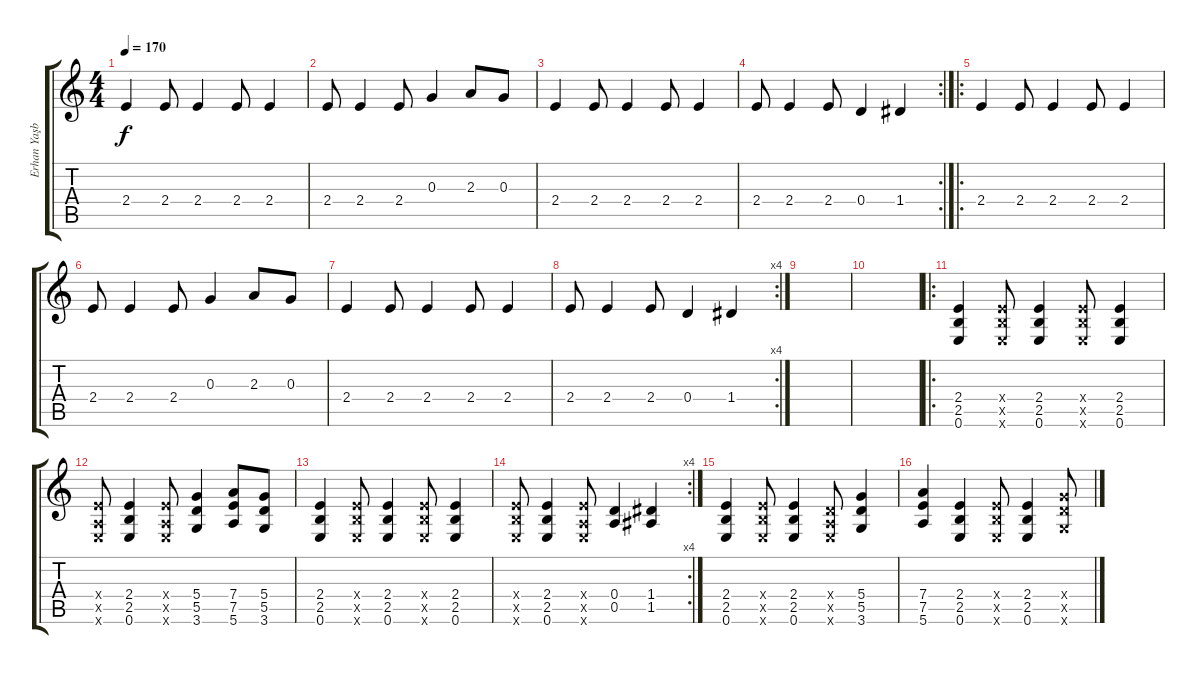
\track ("Erhan Yaşbey" "Erhan Yaşb") {instrument electricguitarclean}
\staff {score tabs}
\tuning (E4 B3 G3 D3 A2 E2) {hide}
\ts (4 4)
\tempo 170
\clef g2
\ks c
2.4.4{dy f instrument electricguitarclean} 2.4.8 2.4.4 2.4.8 2.4.4 |
2.4.8 2.4.4 2.4.8 0.3.4 2.3.8 0.3.8 |
2.4.4 2.4.8 2.4.4 2.4.8 2.4.4 |
\rc 2
2.4.8 2.4.4 2.4.8 0.4.4 1.4.4 |
\ro
2.4.4 2.4.8 2.4.4 2.4.8 2.4.4 |
2.4.8 2.4.4 2.4.8 0.3.4 2.3.8 0.3.8 |
2.4.4 2.4.8 2.4.4 2.4.8 2.4.4 |
\rc 4
2.4.8 2.4.4 2.4.8 0.4.4 1.4.4 |
|
|
\ro
(2.4 2.5 0.6).4 (2.4{x} 2.5{x} 0.6{x}).8 (2.4 2.5 0.6).4 (2.4{x} 2.5{x} 0.6{x}).8 (2.4 2.5 0.6).4 |
(2.4{x} 0.5{x} 0.6{x}).8 (2.4 2.5 0.6).4 (2.4{x} 0.5{x} 0.6{x}).8 (5.4 5.5 3.6).4 (7.4 7.5 5.6).8 (5.4 5.5 3.6).8 |
(2.4 2.5 0.6).4 (2.4{x} 2.5{x} 0.6{x}).8 (2.4 2.5 0.6).4 (2.4{x} 2.5{x} 0.6{x}).8 (2.4 2.5 0.6).4 |
\rc 4
(2.4{x} 2.5{x} 0.6{x}).8 (2.4 2.5 0.6).4 (2.4{x} 0.5{x} 0.6{x}).8 (0.4 0.5).4 (1.4 1.5).4 |
(2.4 2.5 0.6).4 (2.4{x} 2.5{x} 0.6{x}).8 (2.4 2.5 0.6).4 (0.4{x} 0.5{x} 0.6{x}).8 (5.4 5.5 3.6).4 |
(7.4 7.5 5.6).4 (2.4 2.5 0.6).4 (2.4{x} 2.5{x} 0.6{x}).8 (2.4 2.5 0.6).4 (5.4{x} 5.5{x} 3.6{x}).8
